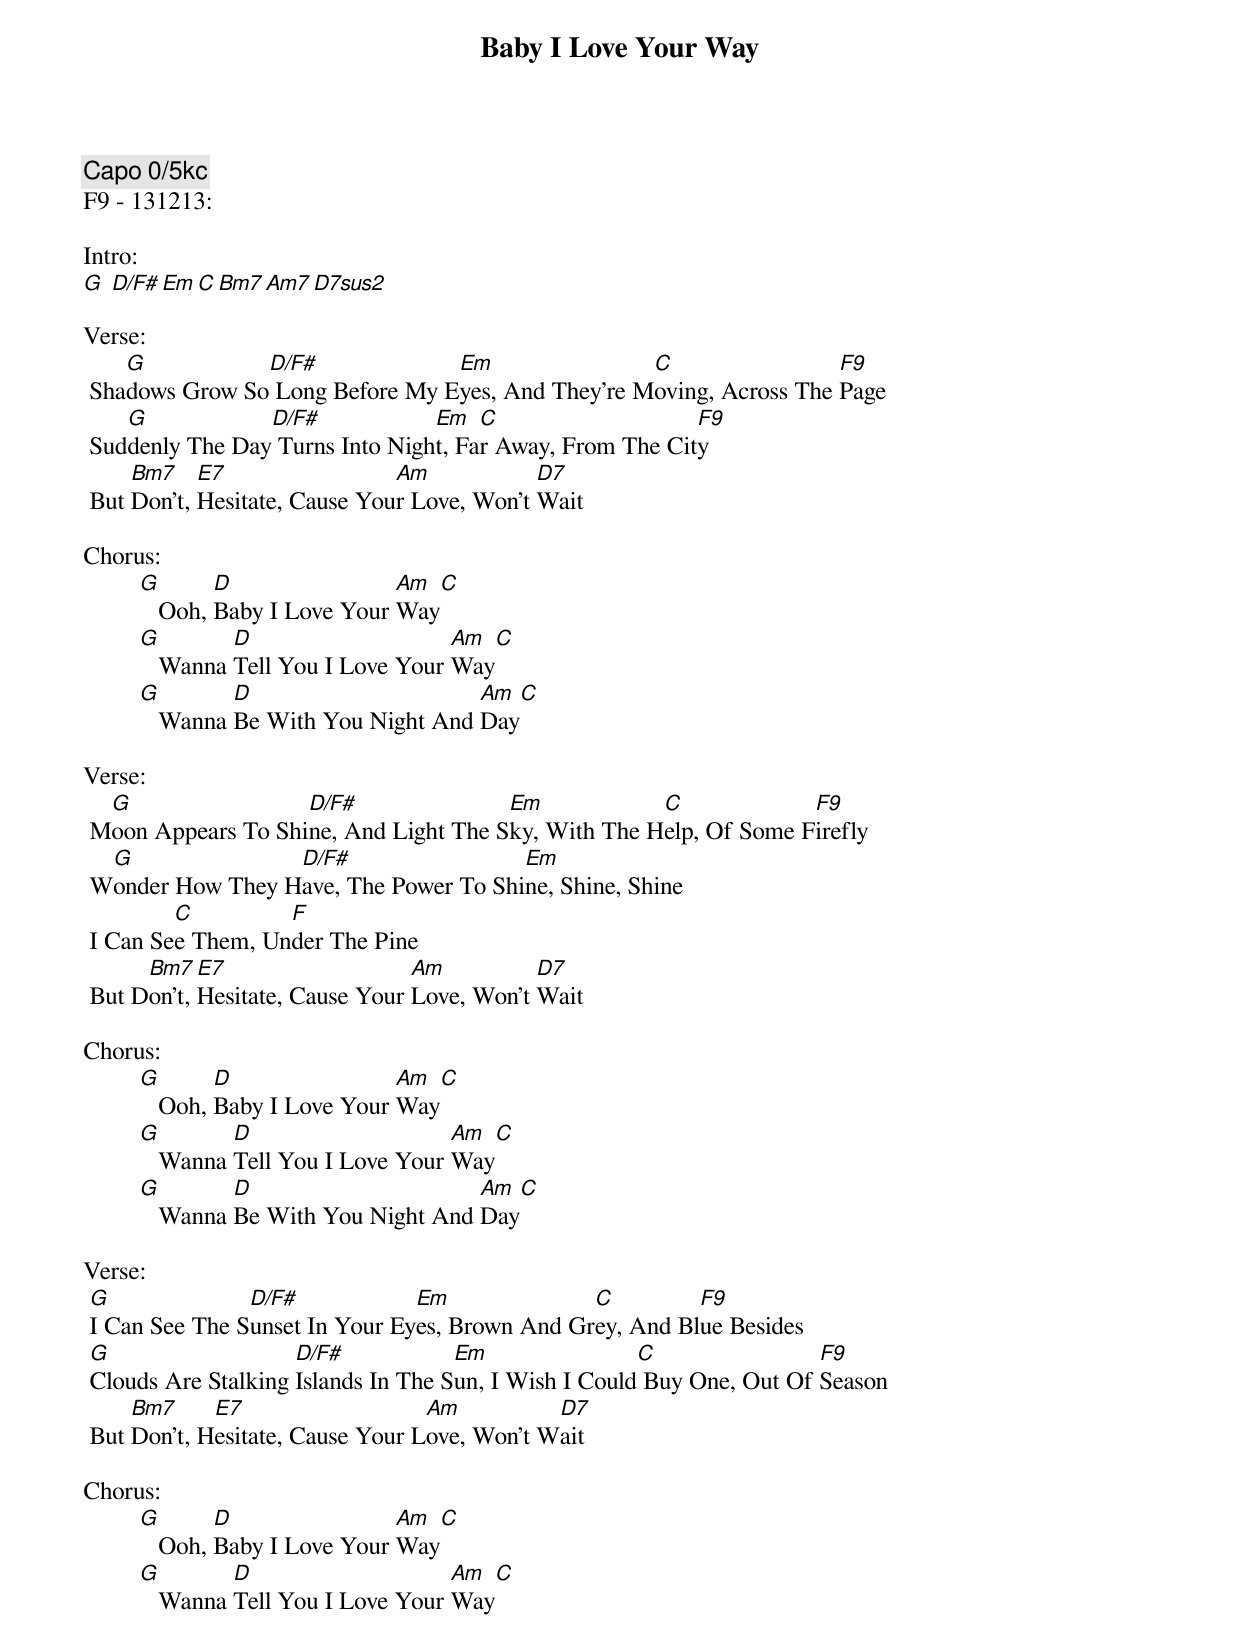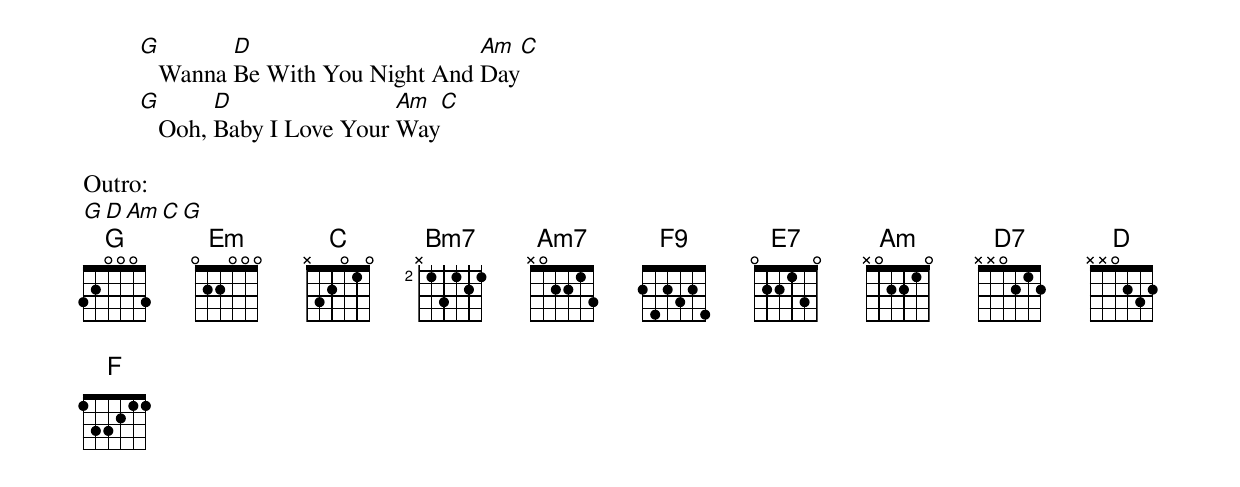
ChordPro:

{title:Baby I Love Your Way}
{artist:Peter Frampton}
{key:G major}
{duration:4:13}
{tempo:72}
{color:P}

{comment: Capo 0/5kc}
F9 - 131213:

Intro:
[G] [D/F#][Em][C][Bm7][Am7][D7sus2]

Verse:
 Sha[G]dows Grow So[D/F#] Long Before My E[Em]yes, And They're M[C]oving, Across The [F9]Page
 Sud[G]denly The Day[D/F#] Turns Into Nigh[Em]t, Fa[C]r Away, From The Cit[F9]y
 But [Bm7]Don't, [E7]Hesitate, Cause You[Am]r Love, Won't [D7]Wait

Chorus:
         [G]   Ooh, [D]Baby I Love Your [Am]Way[C]
         [G]   Wanna [D]Tell You I Love Your [Am]Way[C]
         [G]   Wanna [D]Be With You Night And [Am]Day[C]

Verse:
 M[G]oon Appears To Shi[D/F#]ne, And Light The S[Em]ky, With The H[C]elp, Of Some F[F9]irefly
 W[G]onder How They H[D/F#]ave, The Power To Shi[Em]ne, Shine, Shine
 I Can Se[C]e Them, Un[F]der The Pine
 But D[Bm7]on't, [E7]Hesitate, Cause Your [Am]Love, Won't [D7]Wait

Chorus:
         [G]   Ooh, [D]Baby I Love Your [Am]Way[C]
         [G]   Wanna [D]Tell You I Love Your [Am]Way[C]
         [G]   Wanna [D]Be With You Night And [Am]Day[C]

Verse:
 [G]I Can See The S[D/F#]unset In Your Ey[Em]es, Brown And Gr[C]ey, And Bl[F9]ue Besides
 [G]Clouds Are Stalking [D/F#]Islands In The S[Em]un, I Wish I Could[C] Buy One, Out Of [F9]Season
 But [Bm7]Don't, H[E7]esitate, Cause Your L[Am]ove, Won't W[D7]ait

Chorus:
         [G]   Ooh, [D]Baby I Love Your [Am]Way[C]
         [G]   Wanna [D]Tell You I Love Your [Am]Way[C]
         [G]   Wanna [D]Be With You Night And [Am]Day[C]
         [G]   Ooh, [D]Baby I Love Your [Am]Way[C]

Outro:
[G][D][Am][C][G]
